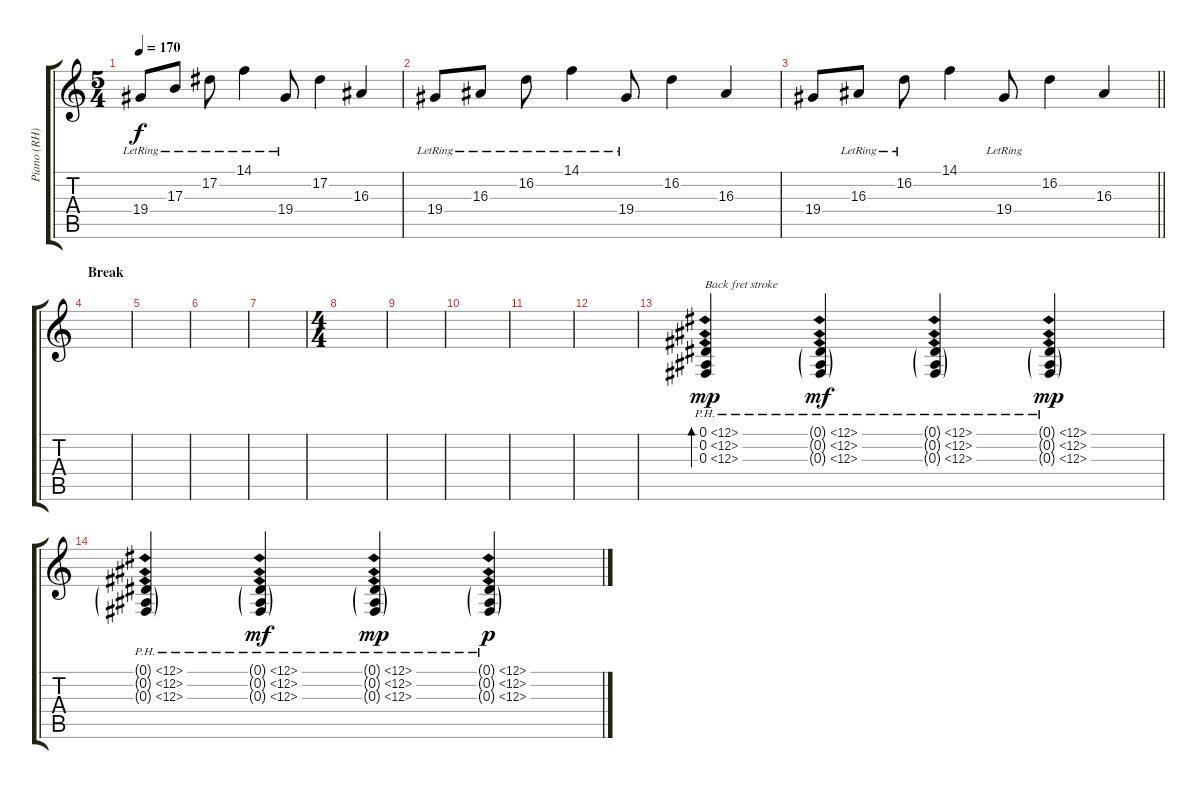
\track ("Piano (RH)" "Piano (RH)") {instrument electricpiano1}
\staff {score tabs}
\tuning (Eb4 Bb3 Gb3 Db3 Ab2 Eb2) {hide}
\ts (5 4)
\tempo 170
\clef g2
\ks c
19.4{lr}.8{dy f} 17.3{lr}.8 17.2{lr}.8 14.1{lr}.4 19.4{lr}.8 17.2.4 16.3.4 |
19.4{lr}.8 16.3{lr}.8 16.2{lr}.8 14.1{lr}.4 19.4{lr}.8 16.2.4 16.3.4 |
\barLineRight lightlight
19.4.8 16.3{lr}.8 16.2{lr}.8 14.1.4 19.4{lr}.8 16.2.4 16.3.4 |
\section ("" "Break")
|
|
|
|
\ts (4 4)
|
|
|
|
|
(0.1{ph 12} 0.2{ph 12} 0.3{ph 12}).4{bd 30 txt "Back fret stroke" dy mp instrument electricguitarjazz} (0.1{ph 12 g} 0.2{ph 12 g} 0.3{ph 12 g}).4{dy mf} (0.1{ph 12 g} 0.2{ph 12 g} 0.3{ph 12 g}).4 (0.1{ph 12 g} 0.2{ph 12 g} 0.3{ph 12 g}).4{dy mp} |
(0.1{ph 12 g} 0.2{ph 12 g} 0.3{ph 12 g}).4 (0.1{ph 12 g} 0.2{ph 12 g} 0.3{ph 12 g}).4{dy mf} (0.1{ph 12 g} 0.2{ph 12 g} 0.3{ph 12 g}).4{dy mp} (0.1{ph 12 g} 0.2{ph 12 g} 0.3{ph 12 g}).4{dy p}
